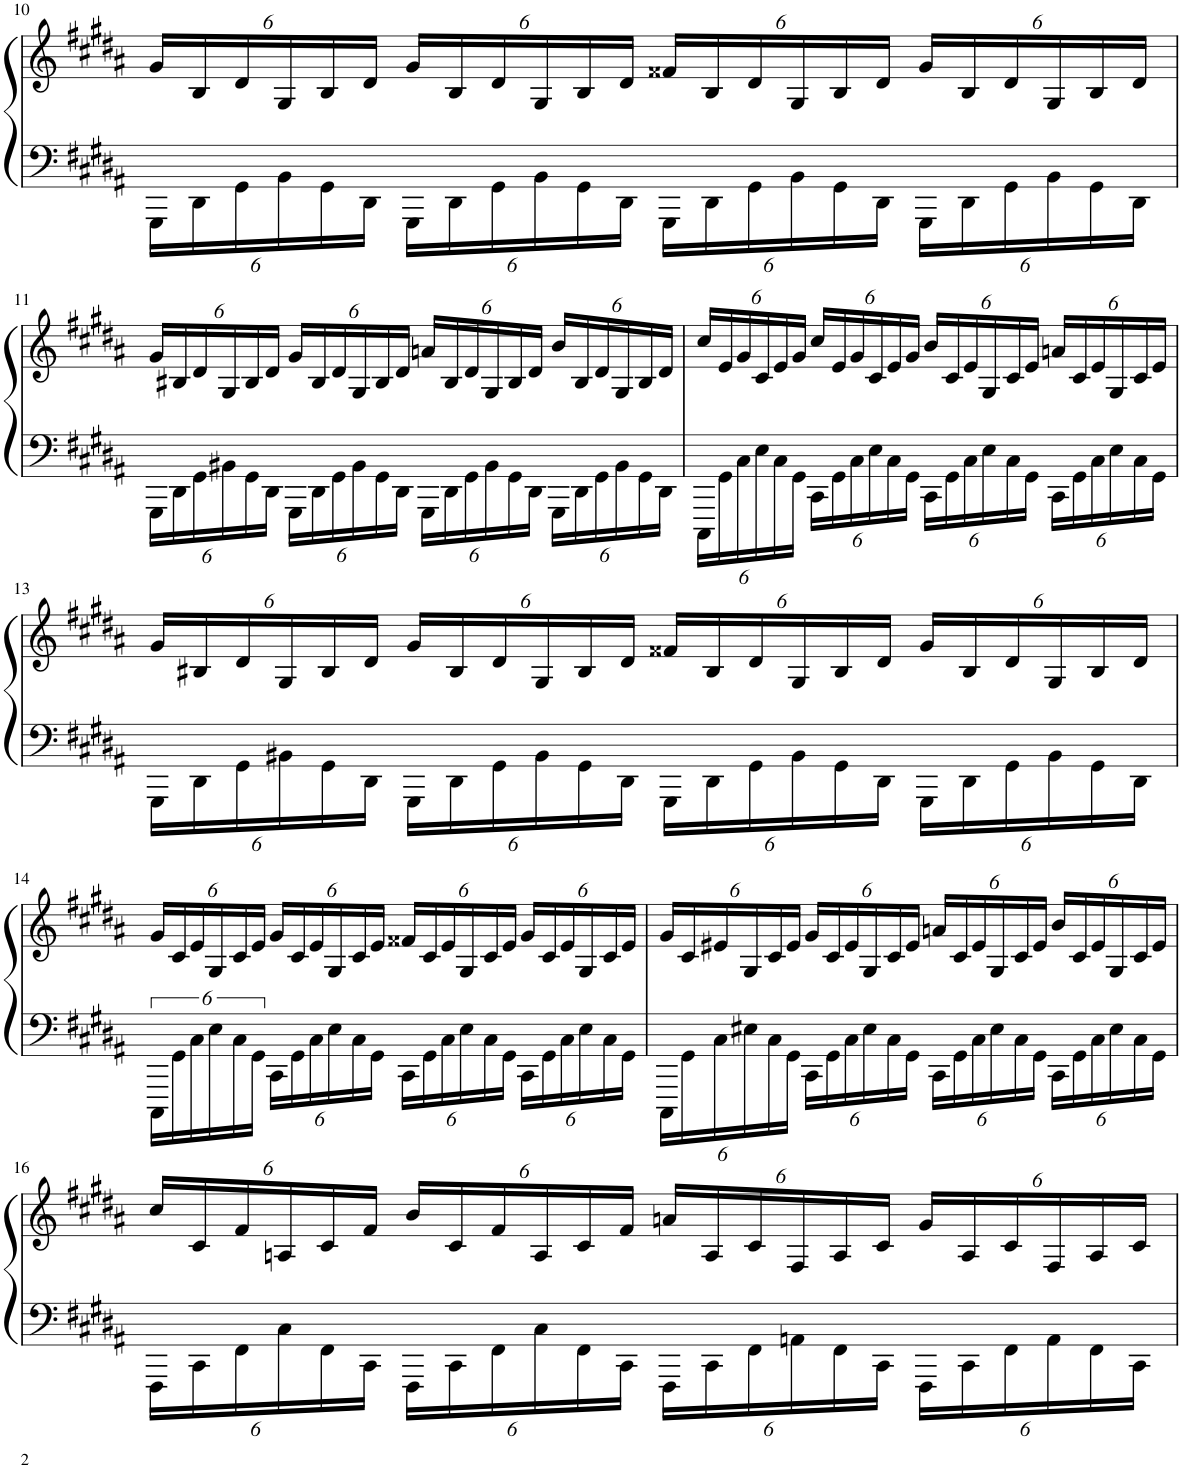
**kern	**kern
*part1	*part1
*staff2	*staff1
*I"Piano	*
*I'Pno.	*
!!LO:PB:g=z
*clefF4	*clefG2
*k[f#c#g#d#a#]	*k[f#c#g#d#a#]
*M4/4	*M4/4
*Xbrackettup	*Xbrackettup
=10	=10
24GGG#\LL	24g#/LL
24DD#\	24B/
24GG#\	24d#/
24BB\	24G#/
24GG#\	24B/
24DD#\JJ	24d#/JJ
24GGG#\LL	24g#/LL
24DD#\	24B/
24GG#\	24d#/
24BB\	24G#/
24GG#\	24B/
24DD#\JJ	24d#/JJ
24GGG#\LL	24f##X/LL
24DD#\	24B/
24GG#\	24d#/
24BB\	24G#/
24GG#\	24B/
24DD#\JJ	24d#/JJ
24GGG#\LL	24g#/LL
24DD#\	24B/
24GG#\	24d#/
24BB\	24G#/
24GG#\	24B/
24DD#\JJ	24d#/JJ
!!LO:LB:g=z
=11	=11
24GGG#\LL	24g#/LL
24DD#\	24B#X/
24GG#\	24d#/
24BB#X\	24G#/
24GG#\	24B#/
24DD#\JJ	24d#/JJ
24GGG#\LL	24g#/LL
24DD#\	24B#/
24GG#\	24d#/
24BB#\	24G#/
24GG#\	24B#/
24DD#\JJ	24d#/JJ
24GGG#\LL	24an/LL
24DD#\	24B#/
24GG#\	24d#/
24BB#\	24G#/
24GG#\	24B#/
24DD#\JJ	24d#/JJ
24GGG#\LL	24b/LL
24DD#\	24B#/
24GG#\	24d#/
24BB#\	24G#/
24GG#\	24B#/
24DD#\JJ	24d#/JJ
=12	=12
24CCC#\LL	24cc#/LL
24GG#\	24e/
24C#\	24g#/
24E\	24c#/
24C#\	24e/
24GG#\JJ	24g#/JJ
24CC#\LL	24cc#/LL
24GG#\	24e/
24C#\	24g#/
24E\	24c#/
24C#\	24e/
24GG#\JJ	24g#/JJ
24CC#\LL	24b/LL
24GG#\	24c#/
24C#\	24e/
24E\	24G#/
24C#\	24c#/
24GG#\JJ	24e/JJ
24CC#\LL	24an/LL
24GG#\	24c#/
24C#\	24e/
24E\	24G#/
24C#\	24c#/
24GG#\JJ	24e/JJ
!!LO:LB:g=z
=13	=13
24GGG#\LL	24g#/LL
24DD#\	24B#X/
24GG#\	24d#/
24BB#X\	24G#/
24GG#\	24B#/
24DD#\JJ	24d#/JJ
24GGG#\LL	24g#/LL
24DD#\	24B#/
24GG#\	24d#/
24BB#\	24G#/
24GG#\	24B#/
24DD#\JJ	24d#/JJ
24GGG#\LL	24f##X/LL
24DD#\	24B#/
24GG#\	24d#/
24BB#\	24G#/
24GG#\	24B#/
24DD#\JJ	24d#/JJ
24GGG#\LL	24g#/LL
24DD#\	24B#/
24GG#\	24d#/
24BB#\	24G#/
24GG#\	24B#/
24DD#\JJ	24d#/JJ
!!LO:LB:g=z
=14	=14
*brackettup	*
24CCC#\LL	24g#/LL
24GG#\	24c#/
24C#\	24e/
24E\	24G#/
24C#\	24c#/
24GG#\JJ	24e/JJ
*Xbrackettup	*
24CC#\LL	24g#/LL
24GG#\	24c#/
24C#\	24e/
24E\	24G#/
24C#\	24c#/
24GG#\JJ	24e/JJ
24CC#\LL	24f##X/LL
24GG#\	24c#/
24C#\	24e/
24E\	24G#/
24C#\	24c#/
24GG#\JJ	24e/JJ
24CC#\LL	24g#/LL
24GG#\	24c#/
24C#\	24e/
24E\	24G#/
24C#\	24c#/
24GG#\JJ	24e/JJ
=15	=15
24CCC#\LL	24g#/LL
24GG#\	24c#/
24C#\	24e#X/
24E#X\	24G#/
24C#\	24c#/
24GG#\JJ	24e#/JJ
24CC#\LL	24g#/LL
24GG#\	24c#/
24C#\	24e#/
24E#\	24G#/
24C#\	24c#/
24GG#\JJ	24e#/JJ
24CC#\LL	24an/LL
24GG#\	24c#/
24C#\	24e#/
24E#\	24G#/
24C#\	24c#/
24GG#\JJ	24e#/JJ
24CC#\LL	24b/LL
24GG#\	24c#/
24C#\	24e#/
24E#\	24G#/
24C#\	24c#/
24GG#\JJ	24e#/JJ
!!LO:LB:g=z
=16	=16
24FFF#\LL	24cc#/LL
24CC#\	24c#/
24FF#\	24f#/
24C#\	24An/
24FF#\	24c#/
24CC#\JJ	24f#/JJ
24FFF#\LL	24b/LL
24CC#\	24c#/
24FF#\	24f#/
24C#\	24A/
24FF#\	24c#/
24CC#\JJ	24f#/JJ
24FFF#\LL	24an/LL
24CC#\	24A/
24FF#\	24c#/
24AAn\	24F#/
24FF#\	24A/
24CC#\JJ	24c#/JJ
24FFF#\LL	24g#/LL
24CC#\	24A/
24FF#\	24c#/
24AA\	24F#/
24FF#\	24A/
24CC#\JJ	24c#/JJ
=	=
*-	*-
